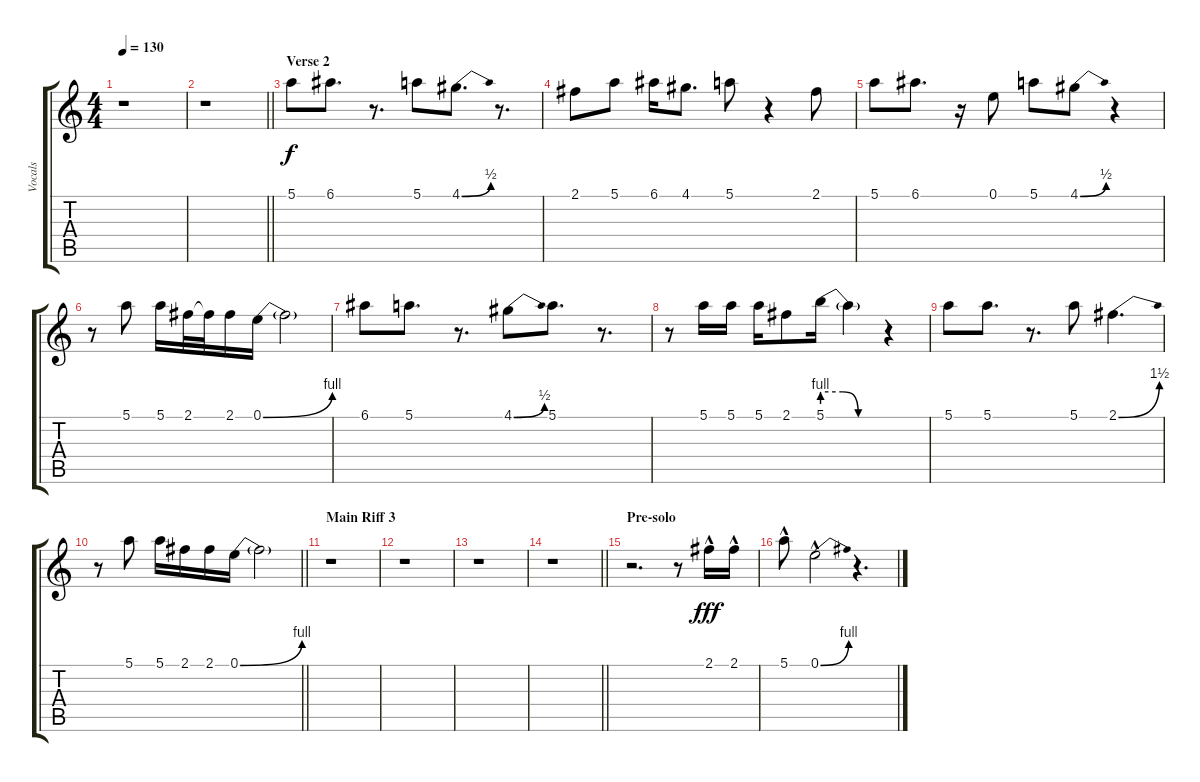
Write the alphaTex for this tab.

\track ("Vocals" "Vocals") {instrument overdrivenguitar}
\staff {score tabs}
\tuning (E4 B3 G3 D3 A2 E2) {hide}
\ts (4 4)
\tempo 130
\clef g2
\ks c
r.1{dy f} |
\barLineRight lightlight
r.1 |
\section ("" "Verse 2")
5.1.8 6.1.8{d} r.8{d} 5.1.8 4.1{be (bend 0 0 60 2)}.8{d} r.8{d} |
2.1.8 5.1.8 6.1.16 4.1.8{d} 5.1.8 r.4 2.1.8 |
5.1.8 6.1.8{d} r.16 0.1.8 5.1.8 4.1{be (bend 0 0 60 2)}.8 r.4 |
r.8 5.1.8 5.1.16 2.1.32 2.1{t}.32 2.1.16 0.1{be (bend 0 0 60 4)}.16 0.1{t}.2 |
6.1.8 5.1.8{d} r.8{d} 4.1{be (bend 0 0 60 2)}.8 5.1.8{d} r.8{d} |
r.8 5.1.16 5.1.16 5.1.16 2.1.8 5.1{be (custom 0 4 20 4 35 0 60 0)}.16 5.1{t}.4 r.4 |
5.1.8 5.1.8{d} r.8{d} 5.1.8 2.1{be (bend 0 0 60 6)}.4{d} |
\barLineRight lightlight
r.8 5.1.8 5.1.16 2.1.16 2.1.16 0.1{be (bend 0 0 60 4)}.16 0.1{t}.2 |
\section ("" "Main Riff 3")
r.1 |
r.1 |
r.1 |
\barLineRight lightlight
r.1 |
\section ("" "Pre-solo")
r.2{d} r.8 2.1{hac}.16{dy fff} 2.1{hac}.16 |
5.1{hac}.8 0.1{be (bend 0 0 60 4) hac}.2 r.4{d}
